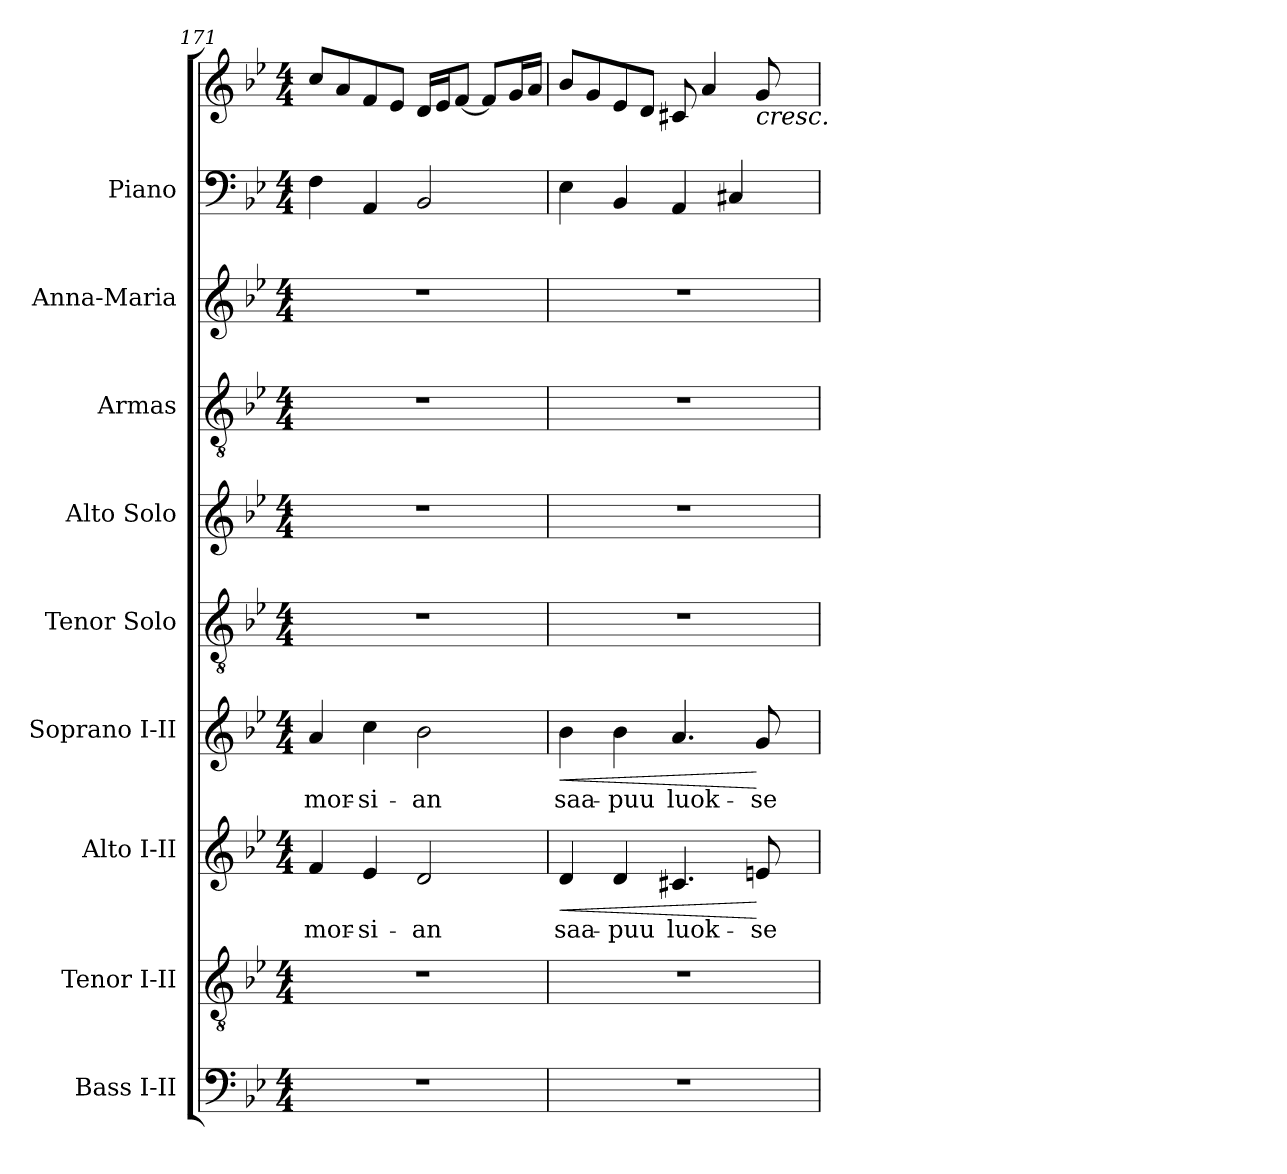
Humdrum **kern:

**kern	**kern	**kern	**text	**dynam	**kern	**text	**dynam	**kern	**kern	**kern	**kern	**kern	**kern	**dynam
*part9	*part8	*part7	*part7	*part7	*part6	*part6	*part6	*part5	*part4	*part3	*part2	*part1	*part1	*part1
*staff10	*staff9	*staff8	*staff8	*staff8	*staff7	*staff7	*staff7	*staff6	*staff5	*staff4	*staff3	*staff2	*staff1	*staff1/2
*I"Bass I-II	*I"Tenor I-II	*I"Alto I-II	*	*	*I"Soprano I-II	*	*	*I"Tenor Solo	*I"Alto Solo	*I"Armas	*I"Anna-Maria	*I"Piano	*	*
*I'B.	*I'T.	*I'A.	*	*	*I'S.	*	*	*I'T. Solo	*I'A. Solo	*I'Armas	*I'A-M	*I'Pno.	*	*
*clefF4	*clefGv2	*clefG2	*	*	*clefG2	*	*	*clefGv2	*clefG2	*clefGv2	*clefG2	*clefF4	*clefG2	*
*	*ITrd7c12	*	*	*	*	*	*	*ITrd7c12	*	*ITrd7c12	*	*	*	*
*k[b-e-]	*k[b-e-]	*k[b-e-]	*	*	*k[b-e-]	*	*	*k[b-e-]	*k[b-e-]	*k[b-e-]	*k[b-e-]	*k[b-e-]	*k[b-e-]	*
*B-:	*B-:	*B-:	*	*	*B-:	*	*	*B-:	*B-:	*B-:	*B-:	*B-:	*B-:	*
*M4/4	*M4/4	*M4/4	*	*	*M4/4	*	*	*M4/4	*M4/4	*M4/4	*M4/4	*M4/4	*M4/4	*
=171	=171	=171	=171	=171	=171	=171	=171	=171	=171	=171	=171	=171	=171	=171
!	!	!	!LO:LY:b:color=#000000	!	!	!	!	!	!	!	!	!	!	!
!	!	!	!	!	!	!LO:LY:b:color=#000000	!	!	!	!	!	!	!	!
1r	1r	4fi/	mor-	.	4ai/	mor-	.	1r	1r	1r	1r	4Fi\	8cci/L	.
.	.	.	.	.	.	.	.	.	.	.	.	.	8ai/	.
!	!	!	!LO:LY:b:color=#000000	!	!	!	!	!	!	!	!	!	!	!
!	!	!	!	!	!	!LO:LY:b:color=#000000	!	!	!	!	!	!	!	!
.	.	4e-i/	-si-	.	4cci\	-si-	.	.	.	.	.	4AAi/	8fi/	.
.	.	.	.	.	.	.	.	.	.	.	.	.	8e-i/J	.
!	!	!	!LO:LY:b:color=#000000	!	!	!	!	!	!	!	!	!	!	!
!	!	!	!	!	!	!LO:LY:b:color=#000000	!	!	!	!	!	!	!	!
.	.	2di/	-an	.	2b-i\	-an	.	.	.	.	.	2BB-i/	16di/LL	.
.	.	.	.	.	.	.	.	.	.	.	.	.	16e-i/J	.
.	.	.	.	.	.	.	.	.	.	.	.	.	[<8fi/J	.
.	.	.	.	.	.	.	.	.	.	.	.	.	8fi/L]	.
.	.	.	.	.	.	.	.	.	.	.	.	.	16gi/L	.
.	.	.	.	.	.	.	.	.	.	.	.	.	16ai/JJ	.
=172	=172	=172	=172	=172	=172	=172	=172	=172	=172	=172	=172	=172	=172	=172
!	!	!	!LO:LY:b:color=#000000	!LO:HP:b	!	!	!	!	!	!	!	!	!	!
!	!	!	!	!	!	!LO:LY:b:color=#000000	!LO:HP:b	!	!	!	!	!	!	!
1r	1r	4di/	saa-	<	4b-i\	saa-	<	1r	1r	1r	1r	4E-i\	8b-i/L	.
.	.	.	.	.	.	.	.	.	.	.	.	.	8gi/	.
!	!	!	!LO:LY:b:color=#000000	!	!	!	!	!	!	!	!	!	!	!
!	!	!	!	!	!	!LO:LY:b:color=#000000	!	!	!	!	!	!	!	!
.	.	4di/	-puu	.	4b-i\	-puu	.	.	.	.	.	4BB-i/	8e-i/	[
.	.	.	.	.	.	.	.	.	.	.	.	.	8di/J	.
!	!	!	!LO:LY:b:color=#000000	!	!	!	!	!	!	!	!	!	!	!
!	!	!	!	!	!	!LO:LY:b:color=#000000	!	!	!	!	!	!	!	!
.	.	4.c#Xi/	luok-	.	4.ai/	luok-	.	.	.	.	.	4AAi/	8c#Xi/	.
.	.	.	.	.	.	.	.	.	.	.	.	.	4ai/	.
.	.	.	.	.	.	.	.	.	.	.	.	4C#Xi/	.	.
!	!	!	!LO:LY:b:color=#000000	!	!	!	!	!	!	!	!	!	!	!
!	!	!	!	!	!	!LO:LY:b:color=#000000	!	!	!	!	!	!	!	!LO:HP:b
.	.	8eni/	-se	[	8gi/	-se	[	.	.	.	.	.	8gi/	<
=	=	=	=	=	=	=	=	=	=	=	=	=	=	=
*-	*-	*-	*-	*-	*-	*-	*-	*-	*-	*-	*-	*-	*-	*-
